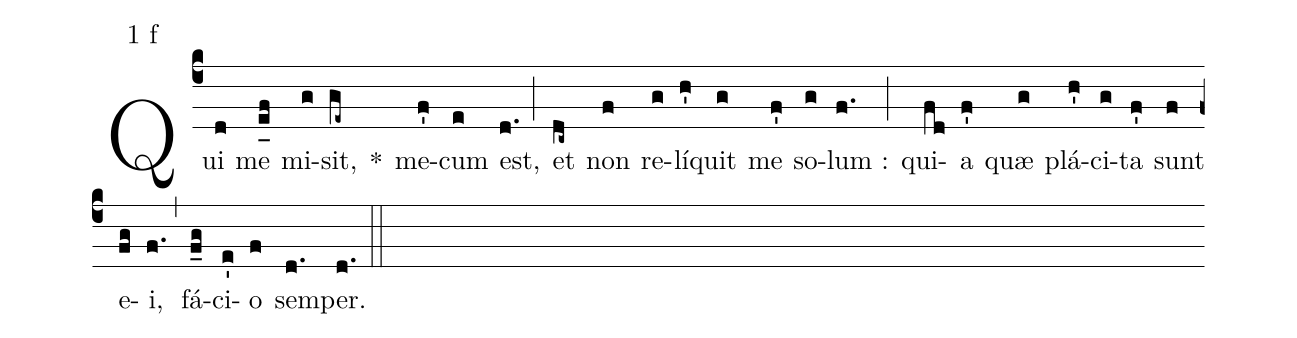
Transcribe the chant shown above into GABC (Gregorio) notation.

mode:1 f;
%%
(c4) Qui(d) me(e_[uh:l]f) mi(g)sit,(ge~) *() me(f')cum(e) est,(d.) (;) et(dc~) non(f) re(g)lí(h')quit(g) me(f') so(g)lum :(f.) (;) qui(fd)a(f') quæ(g) plá(h')ci(g)ta(f') sunt(f) e(fg)i,(f.) (,) fá(f_g)ci(e')o(f) sem(d.)per.(d.) (::)
